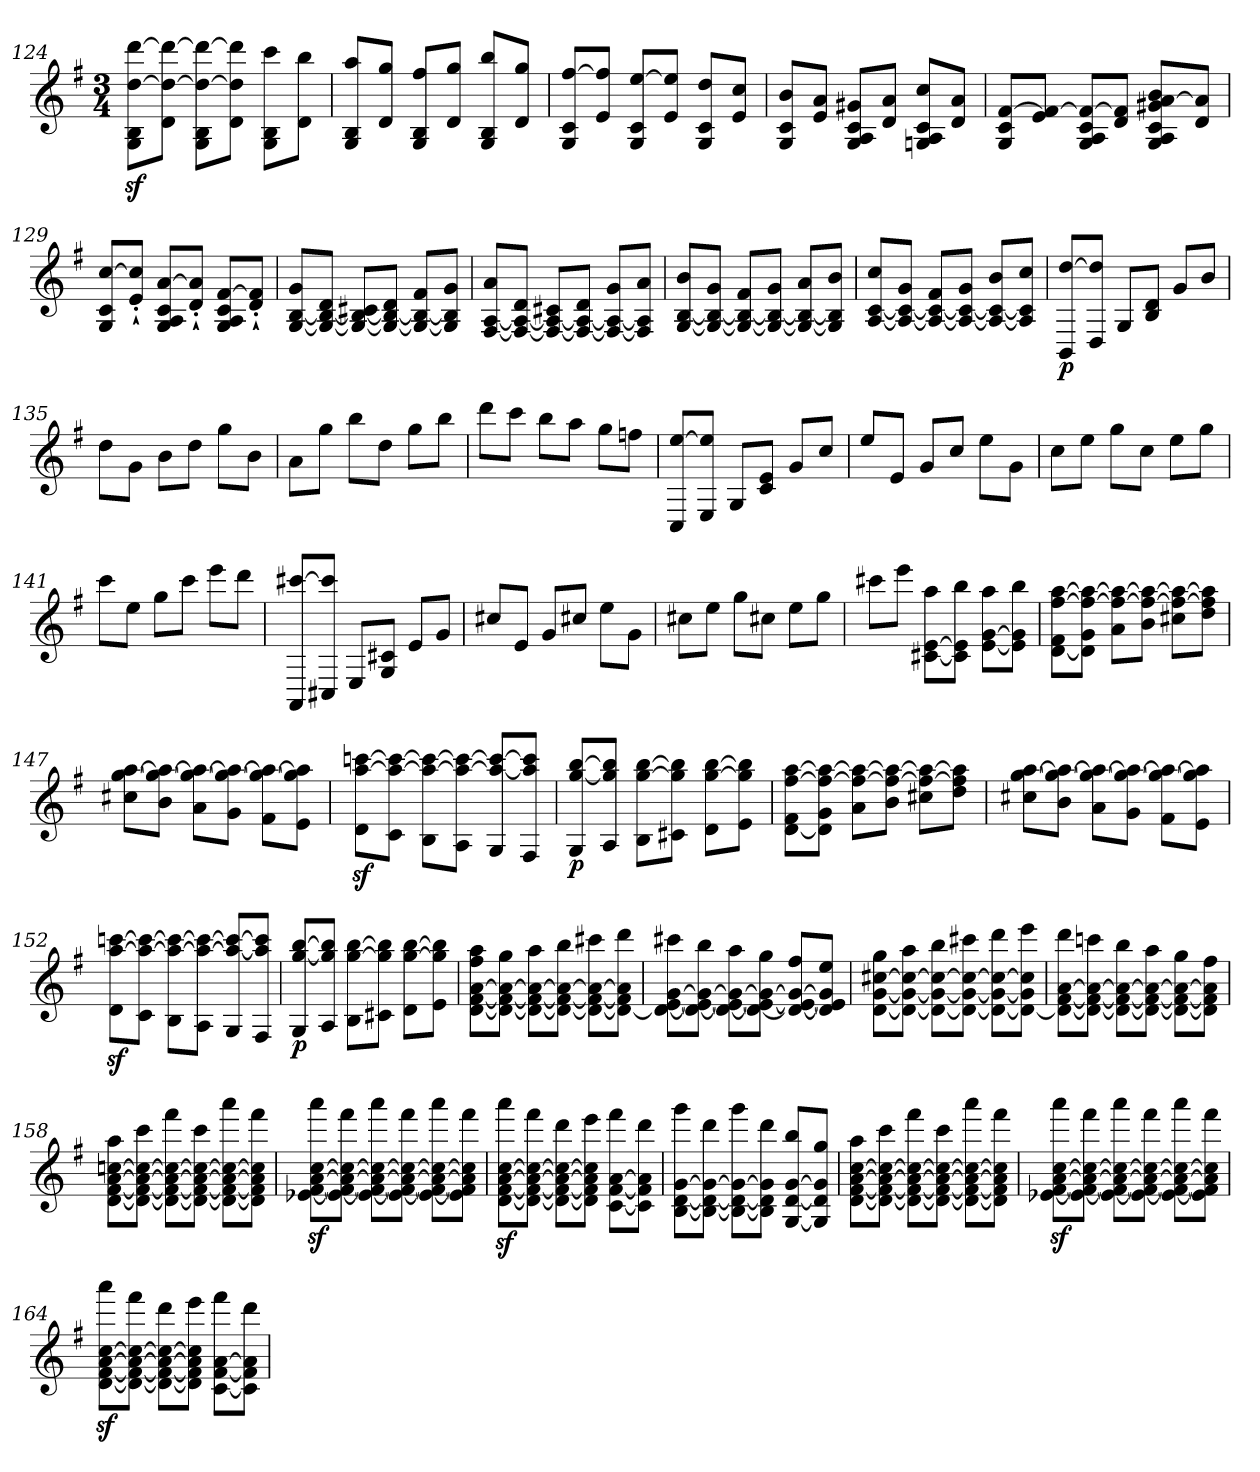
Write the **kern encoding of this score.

**kern	**dynam
*part1	*part1
*staff1	*staff1
*clefG2	*
*k[f#]	*
*G:	*
*M3/4	*
=124	=124
8Gz 8Bz [8ddz [8dddzL	.
8d 8dd_ 8ddd_J	.
8G 8B 8dd_ 8ddd_L	.
8d 8dd] 8ddd]J	.
8G 8B 8cccL	.
8d 8bbJ	.
=125	=125
8G 8B 8aaL	.
8d 8ggJ	.
8G 8B 8ff#L	.
8d 8ggJ	.
8G 8B 8bbL	.
8d 8ggJ	.
=126	=126
8G 8c [8ff#L	.
8e 8ff#]J	.
8G 8c [8eeL	.
8e 8ee]J	.
8G 8c 8ddL	.
8e 8ccJ	.
=127	=127
8G 8c 8bL	.
8e 8aJ	.
8G 8A 8c 8g#XL	.
8d 8aJ	.
8Gn 8A 8c 8ccL	.
8d 8aJ	.
=128	=128
8G 8c [8f#L	.
8e 8f#_J	.
8G 8A 8c 8f#_L	.
8d 8f#]J	.
8G 8A 8c 8g#X [8a 8bL	.
8d 8a]J	.
=129	=129
8G 8c [8ccL	.
8e'` 8cc]'`J	.
8G 8A 8c [8aL	.
8d'` 8a]'`J	.
8G 8A 8c [8f#L	.
8d'` 8f#]'`J	.
=130	=130
[8G [8B 8gL	.
8G_ 8B_ 8dJ	.
8G_ 8B_ 8c#XL	.
8G_ 8B_ 8dJ	.
8G_ 8B_ 8f#L	.
8G] 8B] 8gJ	.
=131	=131
[8F# [8A 8aL	.
8F#_ 8A_ 8dJ	.
8F#_ 8A_ 8c#XL	.
8F#_ 8A_ 8dJ	.
8F#_ 8A_ 8gL	.
8F#] 8A] 8aJ	.
=132	=132
[8G [8B 8bL	.
8G_ 8B_ 8gJ	.
8G_ 8B_ 8f#L	.
8G_ 8B_ 8gJ	.
8G_ 8B_ 8aL	.
8G] 8B] 8bJ	.
=133	=133
[8A [8c 8ccL	.
8A_ 8c_ 8gJ	.
8A_ 8c_ 8f#L	.
8A_ 8c_ 8gJ	.
8A_ 8c_ 8bL	.
8A] 8c] 8ccJ	.
=134	=134
8BB [8ddL	p
8D 8dd]J	.
8GL	.
8B 8dJ	.
8gL	.
8bJ	.
=135	=135
8ddL	.
8gJ	.
8bL	.
8ddJ	.
8ggL	.
8bJ	.
=136	=136
8aL	.
8ggJ	.
8bbL	.
8ddJ	.
8ggL	.
8bbJ	.
=137	=137
8dddL	.
8cccJ	.
8bbL	.
8aaJ	.
8ggL	.
8ffnJ	.
=138	=138
8C [8eeL	.
8E 8ee]J	.
8GL	.
8c 8eJ	.
8gL	.
8ccJ	.
=139	=139
8eeL	.
8eJ	.
8gL	.
8ccJ	.
8eeL	.
8gJ	.
=140	=140
8ccL	.
8eeJ	.
8ggL	.
8ccJ	.
8eeL	.
8ggJ	.
=141	=141
8cccL	.
8eeJ	.
8ggL	.
8cccJ	.
8eeeL	.
8dddJ	.
=142	=142
8AA [8ccc#XL	.
8C#X 8ccc#]J	.
8EL	.
8G 8c#XJ	.
8eL	.
8gJ	.
=143	=143
8cc#XL	.
8eJ	.
8gL	.
8cc#XJ	.
8eeL	.
8gJ	.
=144	=144
8cc#XL	.
8eeJ	.
8ggL	.
8cc#XJ	.
8eeL	.
8ggJ	.
=145	=145
8ccc#XL	.
8eeeJ	.
[8c#X [8e 8aaL	.
8c#] 8e] 8bbJ	.
[8e [8g 8aaL	.
8e] 8g] 8bbJ	.
=146	=146
[8d 8f# [8ff# [8aaL	.
8d] 8g 8ff#_ 8aa_J	.
8a 8ff#_ 8aa_L	.
8b 8ff#_ 8aa_J	.
8cc#X 8ff#_ 8aa_L	.
8dd 8ff#] 8aa]J	.
=147	=147
8cc#X [8gg [8aaL	.
8b 8gg_ 8aa_J	.
8a 8gg_ 8aa_L	.
8g 8gg_ 8aa_J	.
8f# 8gg_ 8aa_L	.
8e 8gg] 8aa]J	.
=148	=148
8dz [8aaz [8cccnzL	.
8c 8aa_ 8ccc_J	.
8B 8aa_ 8ccc_L	.
8A 8aa_ 8ccc_J	.
8G 8aa_ 8ccc_L	.
8F# 8aa] 8ccc]J	.
=149	=149
8G [8gg [8bbL	p
8A 8gg] 8bb]J	.
8B [8gg [8bbL	.
8c#X 8gg] 8bb]J	.
8d [8gg [8bbL	.
8e 8gg] 8bb]J	.
=150	=150
[8d 8f# [8ff# [8aaL	.
8d] 8g 8ff#_ 8aa_J	.
8a 8ff#_ 8aa_L	.
8b 8ff#_ 8aa_J	.
8cc#X 8ff#_ 8aa_L	.
8dd 8ff#] 8aa]J	.
=151	=151
8cc#X [8gg [8aaL	.
8b 8gg_ 8aa_J	.
8a 8gg_ 8aa_L	.
8g 8gg_ 8aa_J	.
8f# 8gg_ 8aa_L	.
8e 8gg] 8aa]J	.
=152	=152
8dz [8aaz [8cccnzL	.
8c 8aa_ 8ccc_J	.
8B 8aa_ 8ccc_L	.
8A 8aa_ 8ccc_J	.
8G 8aa_ 8ccc_L	.
8F# 8aa] 8ccc]J	.
=153	=153
8G [8gg [8bbL	p
8A 8gg] 8bb]J	.
8B [8gg [8bbL	.
8c#X 8gg] 8bb]J	.
8d [8gg [8bbL	.
8e 8gg] 8bb]J	.
=154	=154
[8d [8f# [8a 8ff# 8aaL	.
8d_ 8f#_ 8a_ 8ggJ	.
8d_ 8f#_ 8a_ 8aaL	.
8d_ 8f#_ 8a_ 8bbJ	.
8d_ 8f#_ 8a_ 8ccc#XL	.
8d_ 8f#] 8a] 8dddJ	.
=155	=155
8d_ [8e [8g 8ccc#XL	.
8d_ 8e_ 8g_ 8bbJ	.
8d_ 8e_ 8g_ 8aaL	.
8d_ 8e_ 8g_ 8ggJ	.
8d_ 8e_ 8g_ 8ff#L	.
8d] 8e] 8g] 8eeJ	.
=156	=156
[8d [8g [8cc#X 8ggL	.
8d_ 8g_ 8cc#_ 8aaJ	.
8d_ 8g_ 8cc#_ 8bbL	.
8d_ 8g_ 8cc#_ 8ccc#XJ	.
8d_ 8g_ 8cc#_ 8dddL	.
8d_ 8g] 8cc#] 8eeeJ	.
=157	=157
8d_ [8f# [8a 8dddL	.
8d_ 8f#_ 8a_ 8cccnJ	.
8d_ 8f#_ 8a_ 8bbL	.
8d_ 8f#_ 8a_ 8aaJ	.
8d_ 8f#_ 8a_ 8ggL	.
8d] 8f#] 8a] 8ff#J	.
=158	=158
[8d [8f# [8a [8ccn 8aaL	.
8d_ 8f#_ 8a_ 8cc_ 8cccJ	.
8d_ 8f#_ 8a_ 8cc_ 8fff#L	.
8d_ 8f#_ 8a_ 8cc_ 8cccJ	.
8d_ 8f#_ 8a_ 8cc_ 8aaaL	.
8d] 8f#] 8a] 8cc] 8fff#J	.
=159	=159
[8e-Xz [8f#z [8az [8ccz 8aaazL	.
8e-_ 8f#_ 8a_ 8cc_ 8fff#J	.
8e-_ 8f#_ 8a_ 8cc_ 8aaaL	.
8e-_ 8f#_ 8a_ 8cc_ 8fff#J	.
8e-_ 8f#_ 8a_ 8cc_ 8aaaL	.
8e-] 8f#] 8a] 8cc] 8fff#J	.
=160	=160
[8dz [8f#z [8az [8ccz 8aaazL	.
8d_ 8f#_ 8a_ 8cc_ 8fff#J	.
8d_ 8f#_ 8a_ 8cc_ 8dddL	.
8d] 8f#] 8a] 8cc] 8eeeJ	.
[8c [8f# [8a 8fff#L	.
8c] 8f#] 8a] 8dddJ	.
=161	=161
[8B [8d [8g 8gggL	.
8B_ 8d_ 8g_ 8dddJ	.
8B_ 8d_ 8g_ 8gggL	.
8B] 8d] 8g] 8dddJ	.
[8G [8d [8g 8bbL	.
8G] 8d] 8g] 8ggJ	.
=162	=162
[8d [8f# [8a [8cc 8aaL	.
8d_ 8f#_ 8a_ 8cc_ 8cccJ	.
8d_ 8f#_ 8a_ 8cc_ 8fff#L	.
8d_ 8f#_ 8a_ 8cc_ 8cccJ	.
8d_ 8f#_ 8a_ 8cc_ 8aaaL	.
8d] 8f#] 8a] 8cc] 8fff#J	.
=163	=163
[8e-Xz [8f#z [8az [8ccz 8aaazL	.
8e-_ 8f#_ 8a_ 8cc_ 8fff#J	.
8e-_ 8f#_ 8a_ 8cc_ 8aaaL	.
8e-_ 8f#_ 8a_ 8cc_ 8fff#J	.
8e-_ 8f#_ 8a_ 8cc_ 8aaaL	.
8e-] 8f#] 8a] 8cc] 8fff#J	.
=164	=164
[8dz [8f#z [8az [8ccz 8aaazL	.
8d_ 8f#_ 8a_ 8cc_ 8fff#J	.
8d_ 8f#_ 8a_ 8cc_ 8dddL	.
8d] 8f#] 8a] 8cc] 8eeeJ	.
[8c [8f# [8a 8fff#L	.
8c] 8f#] 8a] 8dddJ	.
=	=
*-	*-
